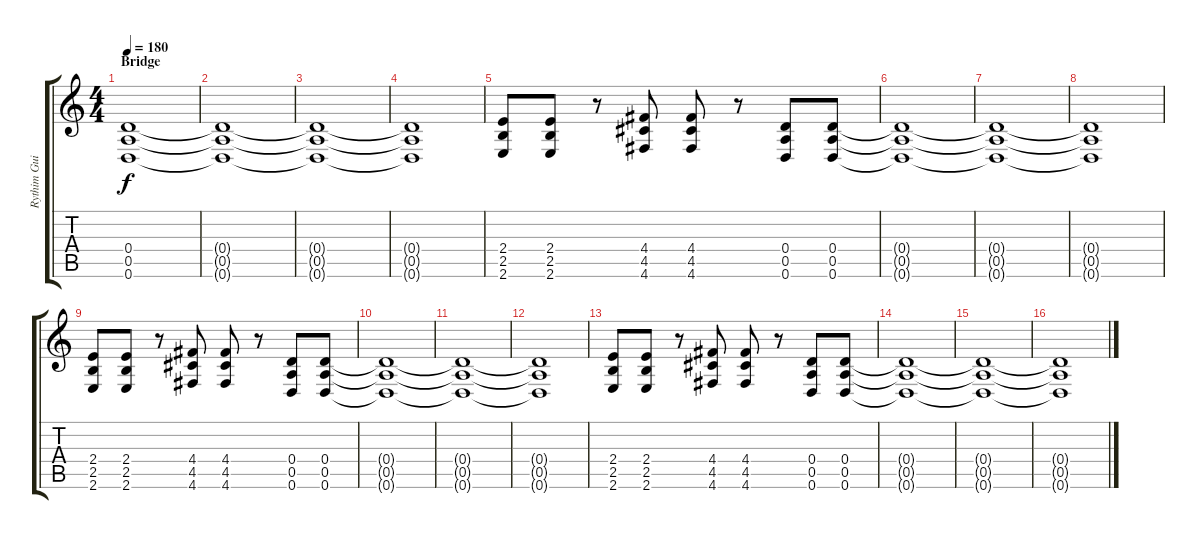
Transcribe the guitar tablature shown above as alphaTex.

\track ("Rythim Guitar" "Rythim Gui") {instrument overdrivenguitar}
\staff {score tabs}
\tuning (E4 B3 G3 D3 A2 D2) {hide}
\ts (4 4)
\section ("" "Bridge")
\tempo 180
\clef g2
\ks c
(0.4 0.5 0.6).1{dy f} |
(0.4{t} 0.5{t} 0.6{t}).1 |
(0.4{t} 0.5{t} 0.6{t}).1 |
(0.4{t} 0.5{t} 0.6{t}).1 |
(2.4 2.5 2.6).8 (2.4 2.5 2.6).8 r.8 (4.4 4.5 4.6).8 (4.4 4.5 4.6).8 r.8 (0.4 0.5 0.6).8 (0.4 0.5 0.6).8 |
(0.4{t} 0.5{t} 0.6{t}).1 |
(0.4{t} 0.5{t} 0.6{t}).1 |
(0.4{t} 0.5{t} 0.6{t}).1 |
(2.4 2.5 2.6).8 (2.4 2.5 2.6).8 r.8 (4.4 4.5 4.6).8 (4.4 4.5 4.6).8 r.8 (0.4 0.5 0.6).8 (0.4 0.5 0.6).8 |
(0.4{t} 0.5{t} 0.6{t}).1 |
(0.4{t} 0.5{t} 0.6{t}).1 |
(0.4{t} 0.5{t} 0.6{t}).1 |
(2.4 2.5 2.6).8 (2.4 2.5 2.6).8 r.8 (4.4 4.5 4.6).8 (4.4 4.5 4.6).8 r.8 (0.4 0.5 0.6).8 (0.4 0.5 0.6).8 |
(0.4{t} 0.5{t} 0.6{t}).1 |
(0.4{t} 0.5{t} 0.6{t}).1 |
(0.4{t} 0.5{t} 0.6{t}).1
